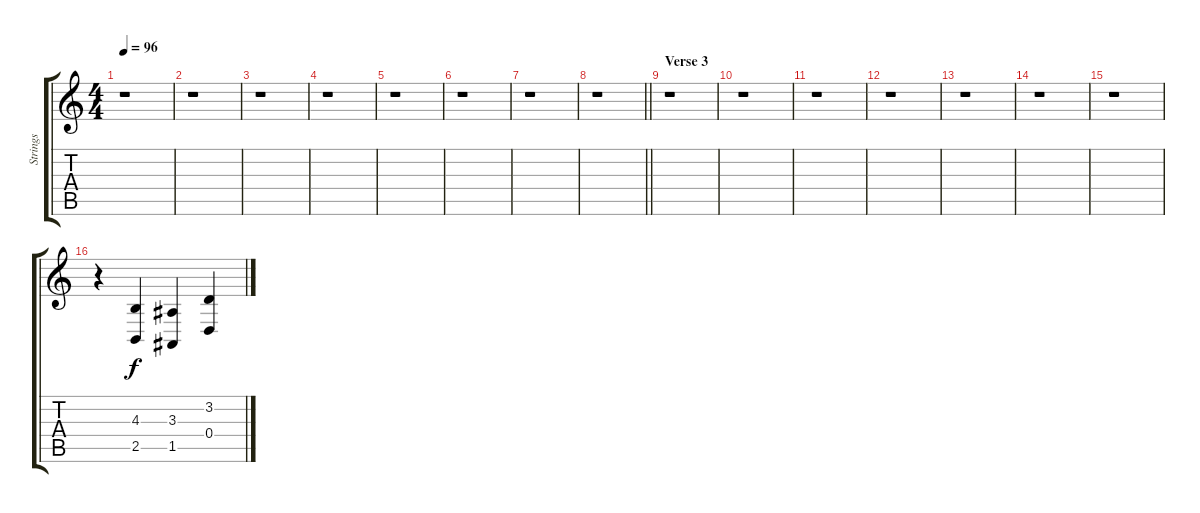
\track ("Strings" "Strings") {instrument violin}
\staff {score tabs}
\tuning (E4 B3 G3 D3 A2 E2) {hide}
\ts (4 4)
\tempo 96
\clef g2
\ks c
r.1{dy f} |
r.1 |
r.1 |
r.1 |
r.1 |
r.1 |
r.1 |
\barLineRight lightlight
r.1 |
\section ("" "Verse 3")
r.1 |
r.1 |
r.1 |
r.1 |
r.1 |
r.1 |
r.1 |
r.4{volume 10 instrument stringensemble1} (4.3 2.5).4 (3.3 1.5).4 (3.2 0.4).4
